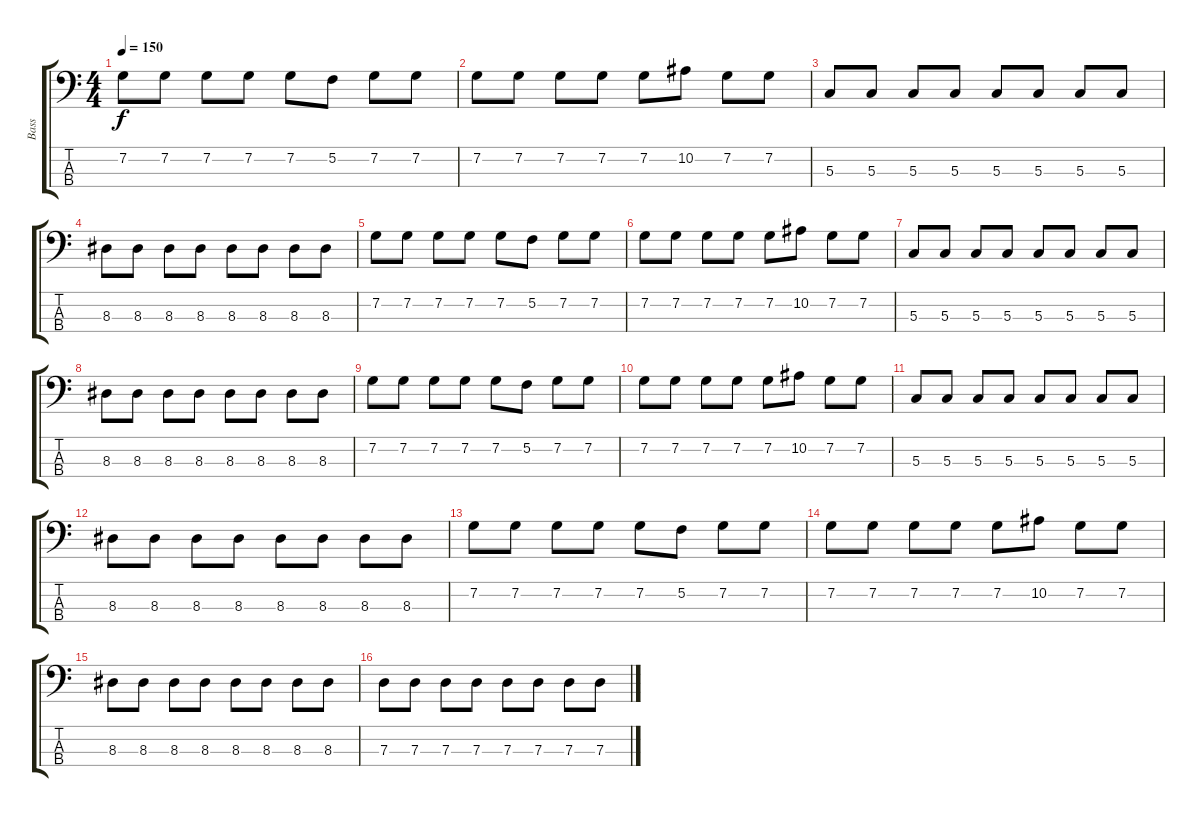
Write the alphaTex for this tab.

\track ("Bass" "Bass") {instrument electricbasspick}
\staff {score tabs}
\tuning (F2 C2 G1 D1) {hide}
\ts (4 4)
\tempo 150
\clef f4
\ks c
7.2.8{dy f} 7.2.8 7.2.8 7.2.8 7.2.8 5.2.8 7.2.8 7.2.8 |
7.2.8 7.2.8 7.2.8 7.2.8 7.2.8 10.2.8 7.2.8 7.2.8 |
5.3.8 5.3.8 5.3.8 5.3.8 5.3.8 5.3.8 5.3.8 5.3.8 |
8.3.8 8.3.8 8.3.8 8.3.8 8.3.8 8.3.8 8.3.8 8.3.8 |
7.2.8 7.2.8 7.2.8 7.2.8 7.2.8 5.2.8 7.2.8 7.2.8 |
7.2.8 7.2.8 7.2.8 7.2.8 7.2.8 10.2.8 7.2.8 7.2.8 |
5.3.8 5.3.8 5.3.8 5.3.8 5.3.8 5.3.8 5.3.8 5.3.8 |
8.3.8 8.3.8 8.3.8 8.3.8 8.3.8 8.3.8 8.3.8 8.3.8 |
7.2.8 7.2.8 7.2.8 7.2.8 7.2.8 5.2.8 7.2.8 7.2.8 |
7.2.8 7.2.8 7.2.8 7.2.8 7.2.8 10.2.8 7.2.8 7.2.8 |
5.3.8 5.3.8 5.3.8 5.3.8 5.3.8 5.3.8 5.3.8 5.3.8 |
8.3.8 8.3.8 8.3.8 8.3.8 8.3.8 8.3.8 8.3.8 8.3.8 |
7.2.8 7.2.8 7.2.8 7.2.8 7.2.8 5.2.8 7.2.8 7.2.8 |
7.2.8 7.2.8 7.2.8 7.2.8 7.2.8 10.2.8 7.2.8 7.2.8 |
8.3.8 8.3.8 8.3.8 8.3.8 8.3.8 8.3.8 8.3.8 8.3.8 |
7.3.8 7.3.8 7.3.8 7.3.8 7.3.8 7.3.8 7.3.8 7.3.8
